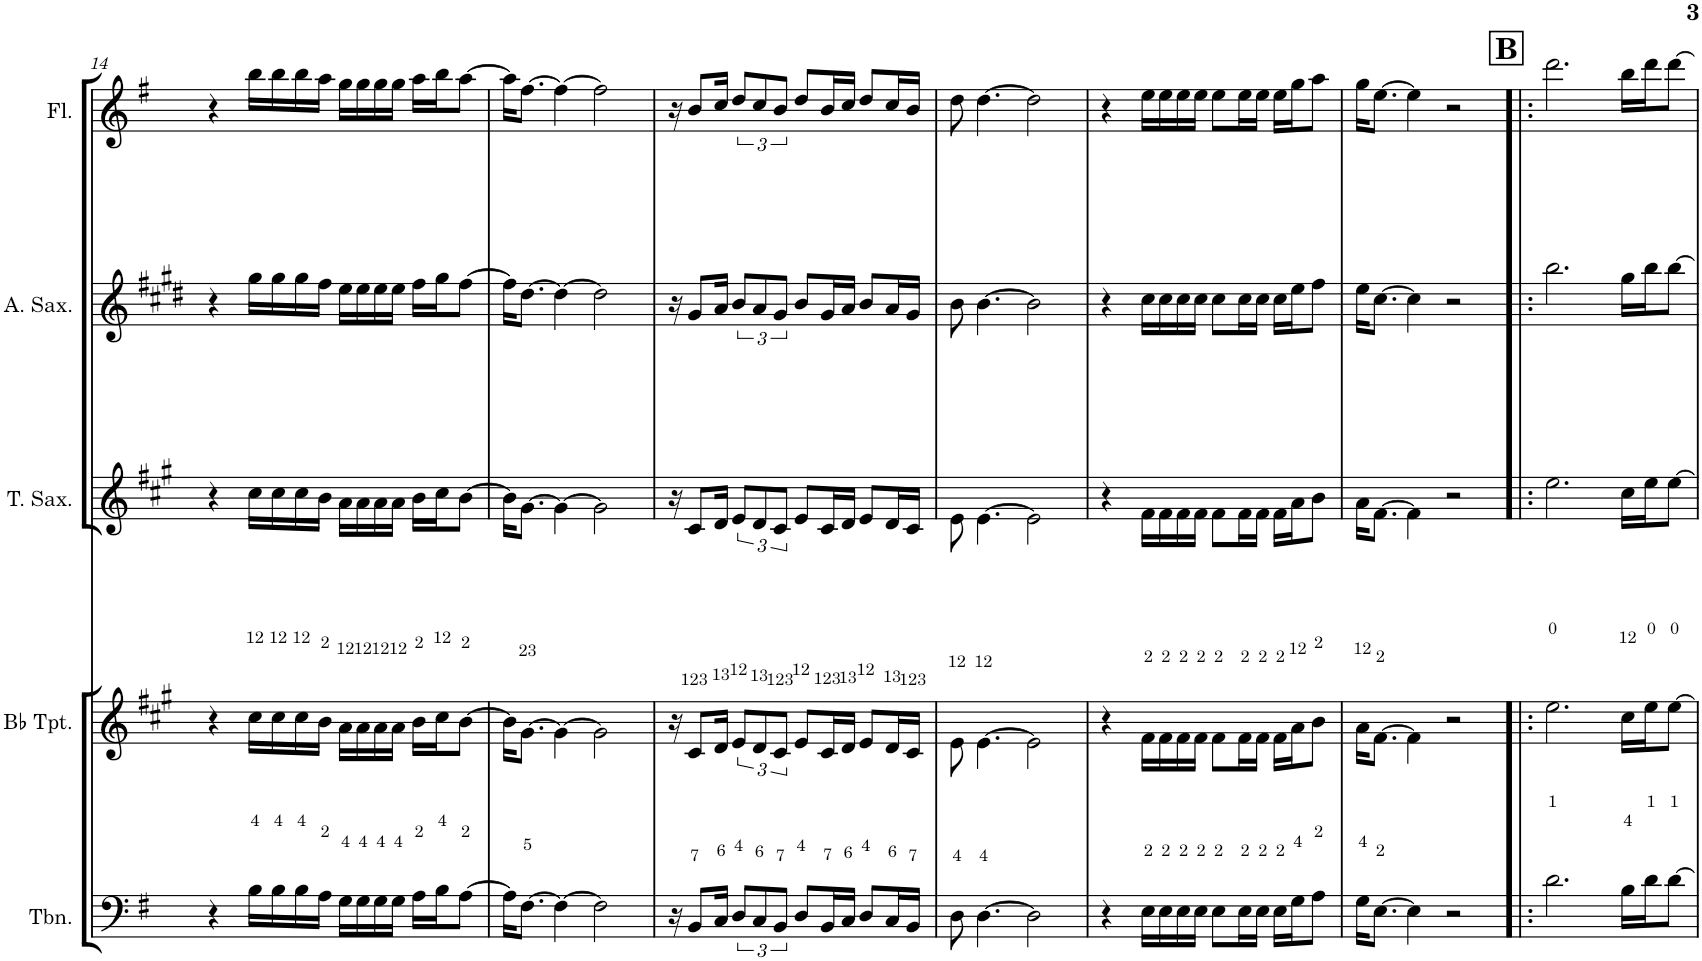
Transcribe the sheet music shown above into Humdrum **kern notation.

**kern	**kern	**kern	**kern	**kern
*part5	*part4	*part3	*part2	*part1
*staff5	*staff4	*staff3	*staff2	*staff1
*I"Trombone	*I"Bb Trumpet	*I"Tenor Saxophone	*I"Alto Saxophone	*I"Flute
*I'Tbn.	*I'Bb Tpt.	*I'T. Sax.	*I'A. Sax.	*I'Fl.
!!LO:PB:g=z
*clefF4	*clefG2	*clefG2	*clefG2	*clefG2
*	*Trd1c2	*Trd8c14	*Trd5c9	*
*k[f#]	*k[f#c#g#]	*k[f#c#g#]	*k[f#c#g#d#]	*k[f#]
*M4/4	*M4/4	*M4/4	*M4/4	*M4/4
=14	=14	=14	=14	=14
4r	4r	4r	4r	4r
16B\LL	16cc#\LL	16cc#\LL	16gg#\LL	16bb\LL
16B\	16cc#\	16cc#\	16gg#\	16bb\
16B\	16cc#\	16cc#\	16gg#\	16bb\
16A\JJ	16b\JJ	16b\JJ	16ff#\JJ	16aa\JJ
16G\LL	16a\LL	16a\LL	16ee\LL	16gg\LL
16G\	16a\	16a\	16ee\	16gg\
16G\	16a\	16a\	16ee\	16gg\
16G\JJ	16a\JJ	16a\JJ	16ee\JJ	16gg\JJ
16A\LL	16b\LL	16b\LL	16ff#\LL	16aa\LL
16B\J	16cc#\J	16cc#\J	16gg#\J	16bb\J
[8A\J	[8b\J	[8b\J	[8ff#\J	[8aa\J
=15	=15	=15	=15	=15
16A\KL]	16b\KL]	16b\KL]	16ff#\KL]	16aa\KL]
[8.F#\J	[8.g#\J	[8.g#\J	[8.dd#\J	[8.ff#\J
4F#\_	4g#\_	4g#\_	4dd#\_	4ff#\_
2F#\]	2g#\]	2g#\]	2dd#\]	2ff#\]
=16	=16	=16	=16	=16
16r	16r	16r	16r	16r
8BB/L	8c#/L	8c#/L	8g#/L	8b/L
16C/Jk	16d/Jk	16d/Jk	16a/Jk	16cc/Jk
12D/L	12e/L	12e/L	12b/L	12dd/L
12C/	12d/	12d/	12a/	12cc/
12BB/J	12c#/J	12c#/J	12g#/J	12b/J
8D/L	8e/L	8e/L	8b/L	8dd/L
16BB/L	16c#/L	16c#/L	16g#/L	16b/L
16C/JJ	16d/JJ	16d/JJ	16a/JJ	16cc/JJ
8D/L	8e/L	8e/L	8b/L	8dd/L
16C/L	16d/L	16d/L	16a/L	16cc/L
16BB/JJ	16c#/JJ	16c#/JJ	16g#/JJ	16b/JJ
=17	=17	=17	=17	=17
8D\	8e\	8e\	8b\	8dd\
[4.D\	[4.e\	[4.e\	[4.b\	[4.dd\
2D\]	2e\]	2e\]	2b\]	2dd\]
=18	=18	=18	=18	=18
4r	4r	4r	4r	4r
16E\LL	16f#\LL	16f#\LL	16cc#\LL	16ee\LL
16E\	16f#\	16f#\	16cc#\	16ee\
16E\	16f#\	16f#\	16cc#\	16ee\
16E\JJ	16f#\JJ	16f#\JJ	16cc#\JJ	16ee\JJ
8E\L	8f#\L	8f#\L	8cc#\L	8ee\L
16E\L	16f#\L	16f#\L	16cc#\L	16ee\L
16E\JJ	16f#\JJ	16f#\JJ	16cc#\JJ	16ee\JJ
16E\LL	16f#\LL	16f#\LL	16cc#\LL	16ee\LL
16G\J	16a\J	16a\J	16ee\J	16gg\J
8A\J	8b\J	8b\J	8ff#\J	8aa\J
=19	=19	=19	=19	=19
16G\KL	16a\KL	16a\KL	16ee\KL	16gg\KL
[8.E\J	[8.f#\J	[8.f#\J	[8.cc#\J	[8.ee\J
4E\]	4f#\]	4f#\]	4cc#\]	4ee\]
2r	2r	2r	2r	2r
!!LO:REH:place=s1:a:B:cj:fs=14:t=B
=20!|:	=20!|:	=20!|:	=20!|:	=20!|:
2.d\	2.ee\	2.ee\	2.bb\	2.ddd\
16B\LL	16cc#\LL	16cc#\LL	16gg#\LL	16bb\LL
16d\J	16ee\J	16ee\J	16bb\J	16ddd\J
[8d\J	[8ee\J	[8ee\J	[8bb\J	[8ddd\J
=	=	=	=	=
*-	*-	*-	*-	*-
